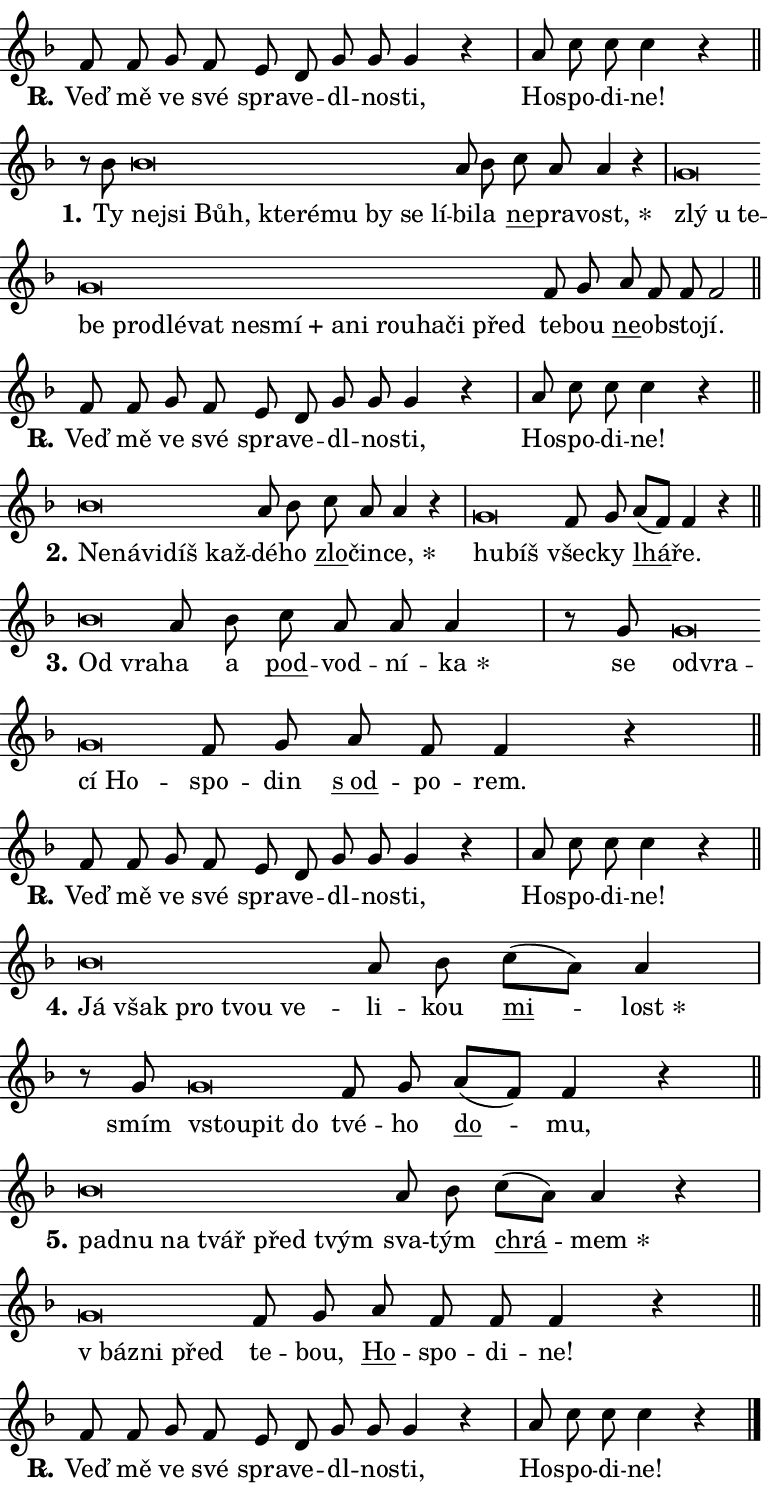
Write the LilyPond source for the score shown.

\version "2.24.0"
\header { tagline = "" }
\paper {
  indent = 0\cm
  top-margin = 0\cm
  right-margin = 0.13\cm % to fit lyric hyphens
  bottom-margin = 0\cm
  left-margin = 0\cm
  paper-width = 13\cm
  page-breaking = #ly:one-page-breaking
  system-system-spacing.basic-distance = #11
  score-system-spacing.basic-distance = #11
  ragged-last = ##f
}


%% Author: Thomas Morley
%% https://lists.gnu.org/archive/html/lilypond-user/2020-05/msg00002.html
#(define (line-position grob)
"Returns position of @var[grob} in current system:
   @code{'start}, if at first time-step
   @code{'end}, if at last time-step
   @code{'middle} otherwise
"
  (let* ((col (ly:item-get-column grob))
         (ln (ly:grob-object col 'left-neighbor))
         (rn (ly:grob-object col 'right-neighbor))
         (col-to-check-left (if (ly:grob? ln) ln col))
         (col-to-check-right (if (ly:grob? rn) rn col))
         (break-dir-left
           (and
             (ly:grob-property col-to-check-left 'non-musical #f)
             (ly:item-break-dir col-to-check-left)))
         (break-dir-right
           (and
             (ly:grob-property col-to-check-right 'non-musical #f)
             (ly:item-break-dir col-to-check-right))))
        (cond ((eqv? 1 break-dir-left) 'start)
              ((eqv? -1 break-dir-right) 'end)
              (else 'middle))))

#(define (tranparent-at-line-position vctor)
  (lambda (grob)
  "Relying on @code{line-position} select the relevant enry from @var{vctor}.
Used to determine transparency,"
    (case (line-position grob)
      ((end) (not (vector-ref vctor 0)))
      ((middle) (not (vector-ref vctor 1)))
      ((start) (not (vector-ref vctor 2))))))

noteHeadBreakVisibility =
#(define-music-function (break-visibility)(vector?)
"Makes @code{NoteHead}s transparent relying on @var{break-visibility}"
#{
  \override NoteHead.transparent =
    #(tranparent-at-line-position break-visibility)
#})

#(define delete-ledgers-for-transparent-note-heads
  (lambda (grob)
    "Reads whether a @code{NoteHead} is transparent.
If so this @code{NoteHead} is removed from @code{'note-heads} from
@var{grob}, which is supposed to be @code{LedgerLineSpanner}.
As a result ledgers are not printed for this @code{NoteHead}"
    (let* ((nhds-array (ly:grob-object grob 'note-heads))
           (nhds-list
             (if (ly:grob-array? nhds-array)
                 (ly:grob-array->list nhds-array)
                 '()))
           ;; Relies on the transparent-property being done before
           ;; Staff.LedgerLineSpanner.after-line-breaking is executed.
           ;; This is fragile ...
           (to-keep
             (remove
               (lambda (nhd)
                 (ly:grob-property nhd 'transparent #f))
               nhds-list)))
      ;; TODO find a better method to iterate over grob-arrays, similiar
      ;; to filter/remove etc for lists
      ;; For now rebuilt from scratch
      (set! (ly:grob-object grob 'note-heads)  '())
      (for-each
        (lambda (nhd)
          (ly:pointer-group-interface::add-grob grob 'note-heads nhd))
        to-keep))))

squashNotes = {
  \override NoteHead.X-extent = #'(-0.2 . 0.2)
  \override NoteHead.Y-extent = #'(-0.75 . 0)
  \override NoteHead.stencil =
    #(lambda (grob)
       (let ((pos (ly:grob-property grob 'staff-position)))
         (begin
           (if (< pos -7) (display "ERROR: Lower brevis then expected\n") (display ""))
           (if (<= pos -6) ly:text-interface::print ly:note-head::print))))
}
unSquashNotes = {
  \revert NoteHead.X-extent
  \revert NoteHead.Y-extent
  \revert NoteHead.stencil
}

hideNotes = \noteHeadBreakVisibility #begin-of-line-visible
unHideNotes = \noteHeadBreakVisibility #all-visible

% work-around for resetting accidentals
% https://lilypond.org/doc/v2.23/Documentation/notation/displaying-rhythms#unmetered-music
cadenzaMeasure = {
  \cadenzaOff
  \partial 1024 s1024
  \cadenzaOn
}

#(define-markup-command (accent layout props text) (markup?)
  "Underline accented syllable"
  (interpret-markup layout props
    #{\markup \override #'(offset . 4.3) \underline { #text }#}))

responsum = \markup \concat {
  "R" \hspace #-1.05 \path #0.1 #'((moveto 0 0.07) (lineto 0.9 0.8)) \hspace #0.05 "."
}

spaceSize = #0.6828661417322834 % exact space size for TeX Gyre Schola

\layout {
  \context {
    \Staff
    \remove "Time_signature_engraver"
    \override LedgerLineSpanner.after-line-breaking = #delete-ledgers-for-transparent-note-heads
  }
  \context {
    \Lyrics {
      \override LyricSpace.minimum-distance = \spaceSize
      \override LyricText.font-name = #"TeX Gyre Schola"
      \override LyricText.font-size = 1
      \override StanzaNumber.font-name = #"TeX Gyre Schola Bold"
      \override StanzaNumber.font-size = 1
    }
  }
  \context {
    \Score 
    \override NoteHead.text =
      #(lambda (grob) 
        (let ((pos (ly:grob-property grob 'staff-position)))
          #{\markup {
            \combine
              \halign #-0.55 \raise #(if (= pos -6) 0 0.5) \override #'(thickness . 2) \draw-line #'(3.2 . 0)
              \musicglyph "noteheads.sM1"
          }#}))
  }
}

% magnetic-lyrics.ily
%
%   written by
%     Jean Abou Samra <jean@abou-samra.fr>
%     Werner Lemberg <wl@gnu.org>
%
%   adapted by
%     Jiri Hon <jiri.hon@gmail.com>
%
% Version 2022-Apr-15

% https://www.mail-archive.com/lilypond-user@gnu.org/msg149350.html

#(define (Left_hyphen_pointer_engraver context)
   "Collect syllable-hyphen-syllable occurrences in lyrics and store
them in properties.  This engraver only looks to the left.  For
example, if the lyrics input is @code{foo -- bar}, it does the
following.

@itemize @bullet
@item
Set the @code{text} property of the @code{LyricHyphen} grob between
@q{foo} and @q{bar} to @code{foo}.

@item
Set the @code{left-hyphen} property of the @code{LyricText} grob with
text @q{foo} to the @code{LyricHyphen} grob between @q{foo} and
@q{bar}.
@end itemize

Use this auxiliary engraver in combination with the
@code{lyric-@/text::@/apply-@/magnetic-@/offset!} hook."
   (let ((hyphen #f)
         (text #f))
     (make-engraver
      (acknowledgers
       ((lyric-syllable-interface engraver grob source-engraver)
        (set! text grob)))
      (end-acknowledgers
       ((lyric-hyphen-interface engraver grob source-engraver)
        ;(when (not (grob::has-interface grob 'lyric-space-interface))
          (set! hyphen grob)));)
      ((stop-translation-timestep engraver)
       (when (and text hyphen)
         (ly:grob-set-object! text 'left-hyphen hyphen))
       (set! text #f)
       (set! hyphen #f)))))

#(define (lyric-text::apply-magnetic-offset! grob)
   "If the space between two syllables is less than the value in
property @code{LyricText@/.details@/.squash-threshold}, move the right
syllable to the left so that it gets concatenated with the left
syllable.

Use this function as a hook for
@code{LyricText@/.after-@/line-@/breaking} if the
@code{Left_@/hyphen_@/pointer_@/engraver} is active."
   (let ((hyphen (ly:grob-object grob 'left-hyphen #f)))
     (when hyphen
       (let ((left-text (ly:spanner-bound hyphen LEFT)))
         (when (grob::has-interface left-text 'lyric-syllable-interface)
           (let* ((common (ly:grob-common-refpoint grob left-text X))
                  (this-x-ext (ly:grob-extent grob common X))
                  (left-x-ext
                   (begin
                     ;; Trigger magnetism for left-text.
                     (ly:grob-property left-text 'after-line-breaking)
                     (ly:grob-extent left-text common X)))
                  ;; `delta` is the gap width between two syllables.
                  (delta (- (interval-start this-x-ext)
                            (interval-end left-x-ext)))
                  (details (ly:grob-property grob 'details))
                  (threshold (assoc-get 'squash-threshold details 0.2)))
             (when (< delta threshold)
               (let* (;; We have to manipulate the input text so that
                      ;; ligatures crossing syllable boundaries are not
                      ;; disabled.  For languages based on the Latin
                      ;; script this is essentially a beautification.
                      ;; However, for non-Western scripts it can be a
                      ;; necessity.
                      (lt (ly:grob-property left-text 'text))
                      (rt (ly:grob-property grob 'text))
                      (is-space (grob::has-interface hyphen 'lyric-space-interface))
                      (space (if is-space " " ""))
                      (extra-delta (if is-space spaceSize 0))
                      ;; Append new syllable.
                      (ltrt-space (if (and (string? lt) (string? rt))
                                (string-append lt space rt)
                                (make-concat-markup (list lt space rt))))
                      ;; Right-align `ltrt` to the right side.
                      (ltrt-space-markup (grob-interpret-markup
                               grob
                               (make-translate-markup
                                (cons (interval-length this-x-ext) 0)
                                (make-right-align-markup ltrt-space)))))
                 (begin
                   ;; Don't print `left-text`.
                   (ly:grob-set-property! left-text 'stencil #f)
                   ;; Set text and stencil (which holds all collected
                   ;; syllables so far) and shift it to the left.
                   (ly:grob-set-property! grob 'text ltrt-space)
                   (ly:grob-set-property! grob 'stencil ltrt-space-markup)
                   (ly:grob-translate-axis! grob (- (- delta extra-delta)) X))))))))))


#(define (lyric-hyphen::displace-bounds-first grob)
   ;; Make very sure this callback isn't triggered too early.
   (let ((left (ly:spanner-bound grob LEFT))
         (right (ly:spanner-bound grob RIGHT)))
     (ly:grob-property left 'after-line-breaking)
     (ly:grob-property right 'after-line-breaking)
     (ly:lyric-hyphen::print grob)))

squashThreshold = #0.4

\layout {
  \context {
    \Lyrics
    \consists #Left_hyphen_pointer_engraver
    \override LyricText.after-line-breaking =
      #lyric-text::apply-magnetic-offset!
    \override LyricHyphen.stencil = #lyric-hyphen::displace-bounds-first
    \override LyricText.details.squash-threshold = \squashThreshold
    \override LyricHyphen.minimum-distance = 0
    \override LyricHyphen.minimum-length = \squashThreshold
  }
}

squashText = \override LyricText.details.squash-threshold = 9999
unSquashText = \override LyricText.details.squash-threshold = \squashThreshold

leftText = \override LyricText.self-alignment-X = #LEFT
unLeftText = \revert LyricText.self-alignment-X

starOffset = #(lambda (grob) 
                (let ((x_offset (ly:self-alignment-interface::aligned-on-x-parent grob)))
                  (if (= x_offset 0) 0 (+ x_offset 1.2))))

star = #(define-music-function (syllable)(string?)
"Append star separator at the end of a syllable"
#{
  \once \override LyricText.X-offset = #starOffset
  \lyricmode { \markup {
    #syllable
    \override #'((font-name . "TeX Gyre Schola Bold")) \hspace #0.2 \lower #0.65 \larger "*"
  } }
#})

starAccent = #(define-music-function (syllable)(string?)
"Append star separator at the end of a syllable and make accent"
#{
  \once \override LyricText.X-offset = #starOffset
  \lyricmode { \markup {
    \accent #syllable
    \override #'((font-name . "TeX Gyre Schola Bold")) \hspace #0.2 \lower #0.65 \larger "*"
  } }
#})

breath = #(define-music-function (syllable)(string?)
"Append breathing indicator at the end of a syllable"
#{
  \lyricmode { \markup { #syllable "+" } }
#})

optionalBreath = #(define-music-function (syllable)(string?)
"Append optional breathing indicator at the end of a syllable"
#{
  \lyricmode { \markup { #syllable "(+)" } }
#})


\score {
    <<
        \new Voice = "melody" { \cadenzaOn \key f \major \relative { f'8 f g f e d \bar "" g g g4 r \cadenzaMeasure \bar "|" a8 c c c4 r \cadenzaMeasure \bar "||" \break } }
        \new Lyrics \lyricsto "melody" { \lyricmode { \set stanza = \responsum
Veď mě ve své spra -- ve -- dl -- no -- sti, Ho -- spo -- di -- ne! } }
    >>
    \layout {}
}

\score {
    <<
        \new Voice = "melody" { \cadenzaOn \key f \major \relative { r8 bes'8 \squashNotes bes\breve*1/16 \hideNotes \breve*1/16 \bar "" \breve*1/16 \bar "" \breve*1/16 \bar "" \breve*1/16 \bar "" \breve*1/16 \bar "" \breve*1/16 \bar "" \breve*1/16 \breve*1/16 \bar "" \unHideNotes \unSquashNotes a8 bes \bar "" c a a4 r \cadenzaMeasure \bar "|" \squashNotes g\breve*1/16 \hideNotes \breve*1/16 \bar "" \breve*1/16 \bar "" \breve*1/16 \bar "" \breve*1/16 \bar "" \breve*1/16 \bar "" \breve*1/16 \bar "" \breve*1/16 \bar "" \breve*1/16 \bar "" \breve*1/16 \bar "" \breve*1/16 \bar "" \breve*1/16 \bar "" \breve*1/16 \bar "" \breve*1/16 \breve*1/16 \bar "" \unHideNotes \unSquashNotes f8 g \bar "" a f f f2 \cadenzaMeasure \bar "||" \break } }
        \new Lyrics \lyricsto "melody" { \lyricmode { \set stanza = "1."
Ty \leftText nej -- \squashText si Bůh, kte -- ré -- mu by se lí -- \unLeftText \unSquashText bi -- la \markup \accent ne -- pra -- \star vost, \leftText zlý \squashText u te -- be pro -- dlé -- vat ne -- \breath "smí" a -- ni rou -- ha -- či před \unLeftText \unSquashText te -- bou \markup \accent ne -- ob -- sto -- jí. } }
    >>
    \layout {}
}

\score {
    <<
        \new Voice = "melody" { \cadenzaOn \key f \major \relative { f'8 f g f e d \bar "" g g g4 r \cadenzaMeasure \bar "|" a8 c c c4 r \cadenzaMeasure \bar "||" \break } }
        \new Lyrics \lyricsto "melody" { \lyricmode { \set stanza = \responsum
Veď mě ve své spra -- ve -- dl -- no -- sti, Ho -- spo -- di -- ne! } }
    >>
    \layout {}
}

\score {
    <<
        \new Voice = "melody" { \cadenzaOn \key f \major \relative { \squashNotes bes'\breve*1/16 \hideNotes \breve*1/16 \bar "" \breve*1/16 \bar "" \breve*1/16 \breve*1/16 \bar "" \unHideNotes \unSquashNotes a8 bes \bar "" c a a4 r \cadenzaMeasure \bar "|" \squashNotes g\breve*1/16 \hideNotes \breve*1/16 \bar "" \unHideNotes \unSquashNotes f8 g \bar "" a[( f)] f4 r \cadenzaMeasure \bar "||" \break } }
        \new Lyrics \lyricsto "melody" { \lyricmode { \set stanza = "2."
\leftText Ne -- \squashText ná -- vi -- díš kaž -- \unLeftText \unSquashText dé -- ho \markup \accent zlo -- čin -- \star ce, \leftText hu -- \squashText bíš \unLeftText \unSquashText všec -- ky \markup \accent lhá -- ře. } }
    >>
    \layout {}
}

\score {
    <<
        \new Voice = "melody" { \cadenzaOn \key f \major \relative { \squashNotes bes'\breve*1/16 \hideNotes \breve*1/16 \bar "" \unHideNotes \unSquashNotes a8 bes \bar "" c a a a4 \cadenzaMeasure \bar "|" r8 g8 \squashNotes g\breve*1/16 \hideNotes \breve*1/16 \bar "" \breve*1/16 \breve*1/16 \bar "" \unHideNotes \unSquashNotes f8 g \bar "" a f f4 r \cadenzaMeasure \bar "||" \break } }
        \new Lyrics \lyricsto "melody" { \lyricmode { \set stanza = "3."
\leftText Od \squashText vra -- \unLeftText \unSquashText ha a \markup \accent pod -- vod -- ní -- \star ka se \leftText od -- \squashText vra -- cí Ho -- \unLeftText \unSquashText spo -- din \markup \accent "s od" -- po -- rem. } }
    >>
    \layout {}
}

\score {
    <<
        \new Voice = "melody" { \cadenzaOn \key f \major \relative { f'8 f g f e d \bar "" g g g4 r \cadenzaMeasure \bar "|" a8 c c c4 r \cadenzaMeasure \bar "||" \break } }
        \new Lyrics \lyricsto "melody" { \lyricmode { \set stanza = \responsum
Veď mě ve své spra -- ve -- dl -- no -- sti, Ho -- spo -- di -- ne! } }
    >>
    \layout {}
}

\score {
    <<
        \new Voice = "melody" { \cadenzaOn \key f \major \relative { \squashNotes bes'\breve*1/16 \hideNotes \breve*1/16 \bar "" \breve*1/16 \bar "" \breve*1/16 \breve*1/16 \bar "" \unHideNotes \unSquashNotes a8 bes \bar "" c[( a)] a4 \cadenzaMeasure \bar "|" r8 g8 \squashNotes g\breve*1/16 \hideNotes \breve*1/16 \breve*1/16 \bar "" \unHideNotes \unSquashNotes f8 g \bar "" a[( f)] f4 r \cadenzaMeasure \bar "||" \break } }
        \new Lyrics \lyricsto "melody" { \lyricmode { \set stanza = "4."
\leftText Já \squashText však pro tvou ve -- \unLeftText \unSquashText li -- kou \markup \accent mi -- \star lost smím \leftText vstou -- \squashText pit do \unLeftText \unSquashText tvé -- ho \markup \accent do -- mu, } }
    >>
    \layout {}
}

\score {
    <<
        \new Voice = "melody" { \cadenzaOn \key f \major \relative { \squashNotes bes'\breve*1/16 \hideNotes \breve*1/16 \bar "" \breve*1/16 \bar "" \breve*1/16 \bar "" \breve*1/16 \breve*1/16 \bar "" \unHideNotes \unSquashNotes a8 bes \bar "" c[( a)] a4 r \cadenzaMeasure \bar "|" \squashNotes g\breve*1/16 \hideNotes \breve*1/16 \breve*1/16 \bar "" \unHideNotes \unSquashNotes f8 g \bar "" a f f f4 r \cadenzaMeasure \bar "||" \break } }
        \new Lyrics \lyricsto "melody" { \lyricmode { \set stanza = "5."
\leftText pad -- \squashText nu na tvář před tvým \unLeftText \unSquashText sva -- tým \markup \accent chrá -- \star mem \leftText "v báz" -- \squashText ni před \unLeftText \unSquashText te -- bou, \markup \accent Ho -- spo -- di -- ne! } }
    >>
    \layout {}
}

\score {
    <<
        \new Voice = "melody" { \cadenzaOn \key f \major \relative { f'8 f g f e d \bar "" g g g4 r \cadenzaMeasure \bar "|" a8 c c c4 r \cadenzaMeasure \bar "||" \break } \bar "|." }
        \new Lyrics \lyricsto "melody" { \lyricmode { \set stanza = \responsum
Veď mě ve své spra -- ve -- dl -- no -- sti, Ho -- spo -- di -- ne! } }
    >>
    \layout {}
}
